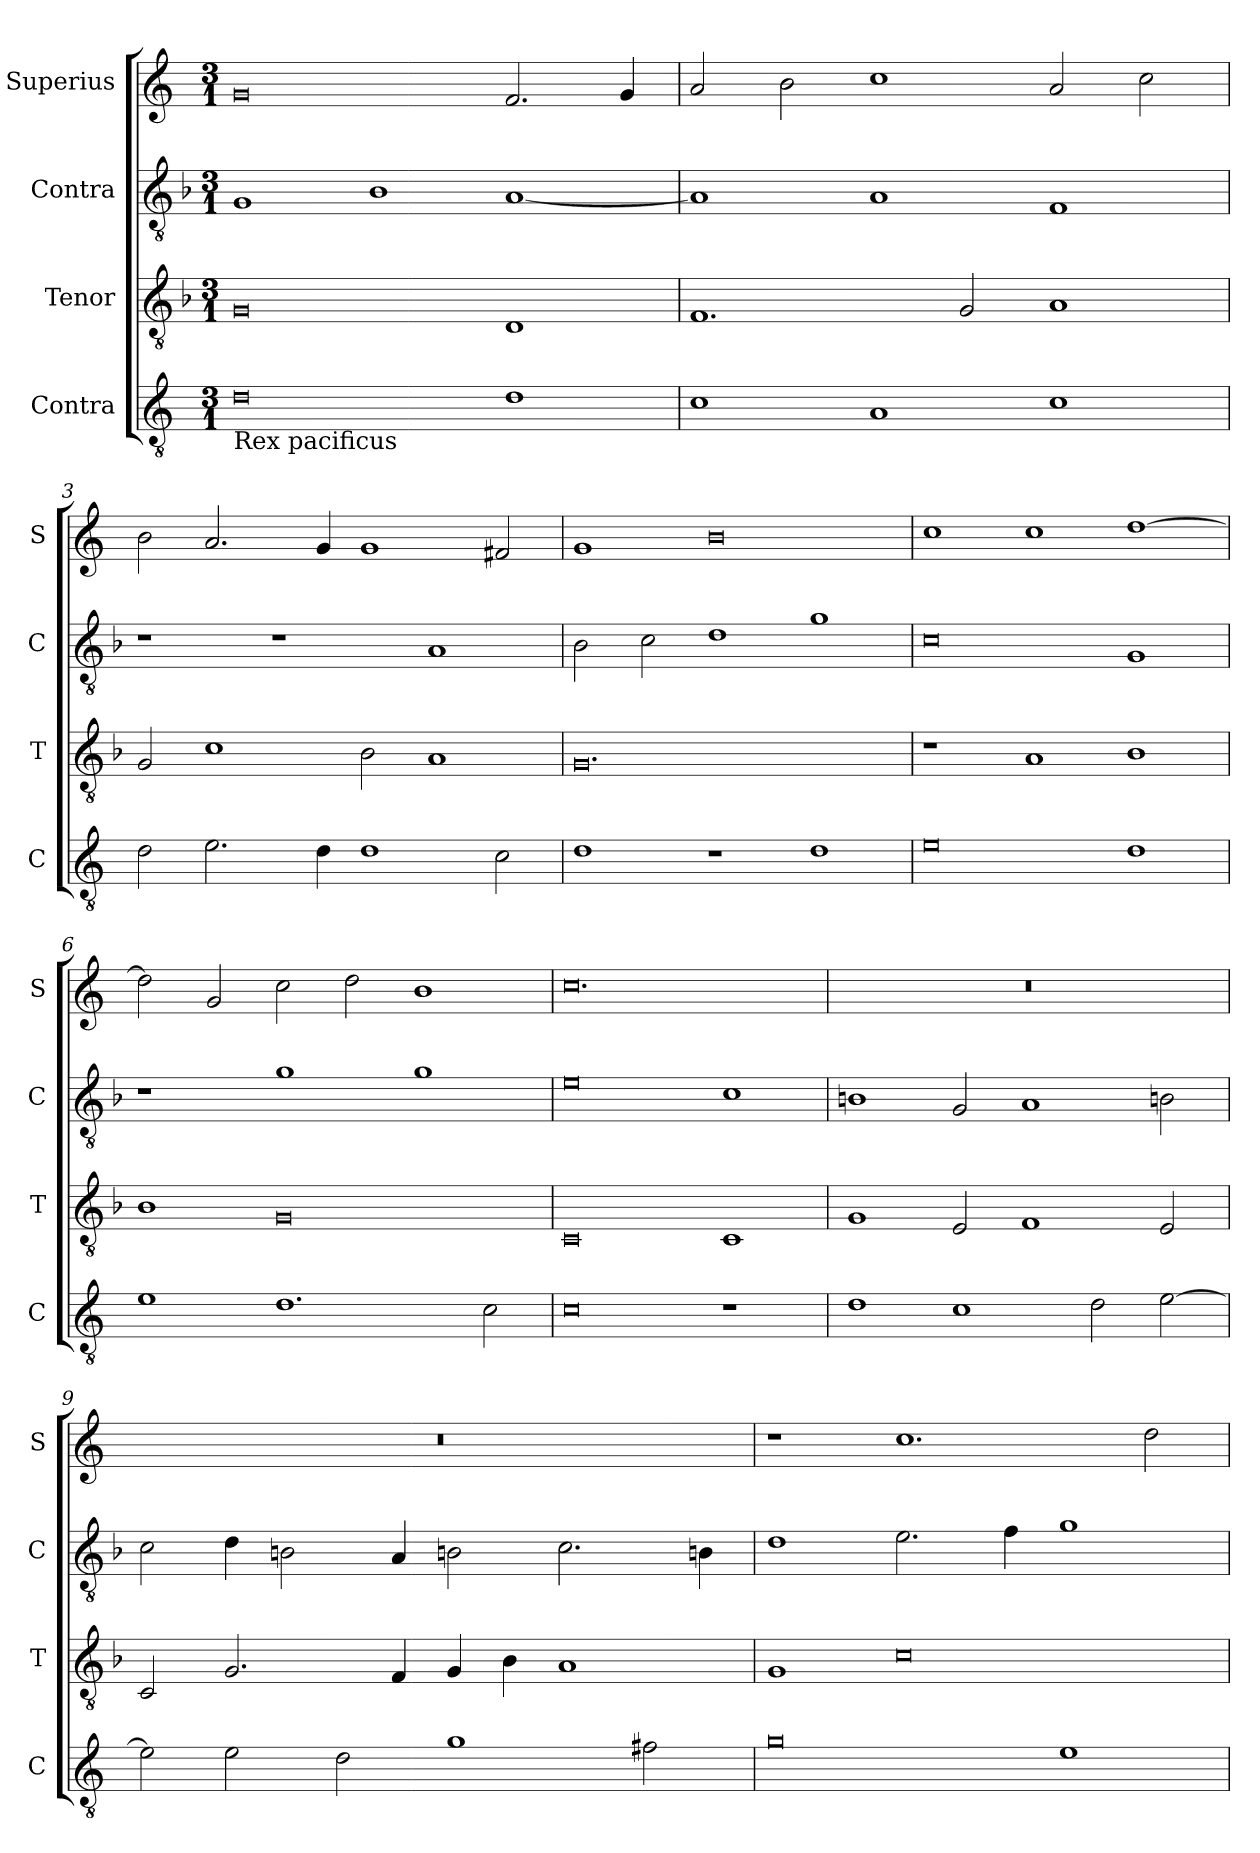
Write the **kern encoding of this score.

**kern	**kern	**kern	**kern
*part4	*part3	*part2	*part1
*staff4	*staff3	*staff2	*staff1
*I"Contra	*I"Tenor	*I"Contra	*I"Superius
*I'C	*I'T	*I'C	*I'S
*clefGv2	*clefGv2	*clefGv2	*clefG2
*k[]	*k[b-]	*k[b-]	*k[]
*M3/1	*M3/1	*M3/1	*M3/1
=1	=1	=1	=1
!LO:TX:b:t=Rex pacificus	!	!	!
0d	0G	1G	0g
.	.	1B-	.
1d	1D	[1A	2.f/
.	.	.	4g/
=2	=2	=2	=2
1c	1.F	1A]	2a/
.	.	.	2b\
1A	.	1A	1cc
.	2G/	.	.
1c	1A	1F	2a/
.	.	.	2cc\
=3	=3	=3	=3
2d\	2G/	1r	2b\
2.e\	1c	.	2.a/
.	.	1r	.
4d\	.	.	4g/
1d	2B-\	.	1g
.	1A	1A	.
2c\	.	.	2f#X/
=4	=4	=4	=4
1d	0.G	2B-\	1g
.	.	2c\	.
1r	.	1d	0b
1d	.	1g	.
=5	=5	=5	=5
0e	1r	0c	1cc
.	1A	.	1cc
1d	1B-	1G	[1dd
=6	=6	=6	=6
1e	1B-	1r	2dd\]
.	.	.	2g/
1.d	0G	1g	2cc\
.	.	.	2dd\
.	.	1g	1b
2c\	.	.	.
=7	=7	=7	=7
0c	0C	0e	0.cc
1r	1C	1c	.
=8	=8	=8	=8
1d	1G	1Bn	0.r
1c	2E/	2G/	.
.	1F	1A	.
2d\	.	.	.
[2e\	2E/	2Bn\	.
=9	=9	=9	=9
2e\]	2C/	2c\	0.r
2e\	2.G/	4d\	.
.	.	2Bn\	.
2d\	.	.	.
.	4F/	4A/	.
1g	4G/	2Bn\	.
.	4B-\	.	.
.	1A	2.c\	.
2f#X\	.	.	.
.	.	4Bn\	.
=10	=10	=10	=10
0g	1G	1d	1r
.	0c	2.e\	1.cc
.	.	4f\	.
1e	.	1g	.
.	.	.	2dd\
=	=	=	=
*-	*-	*-	*-
